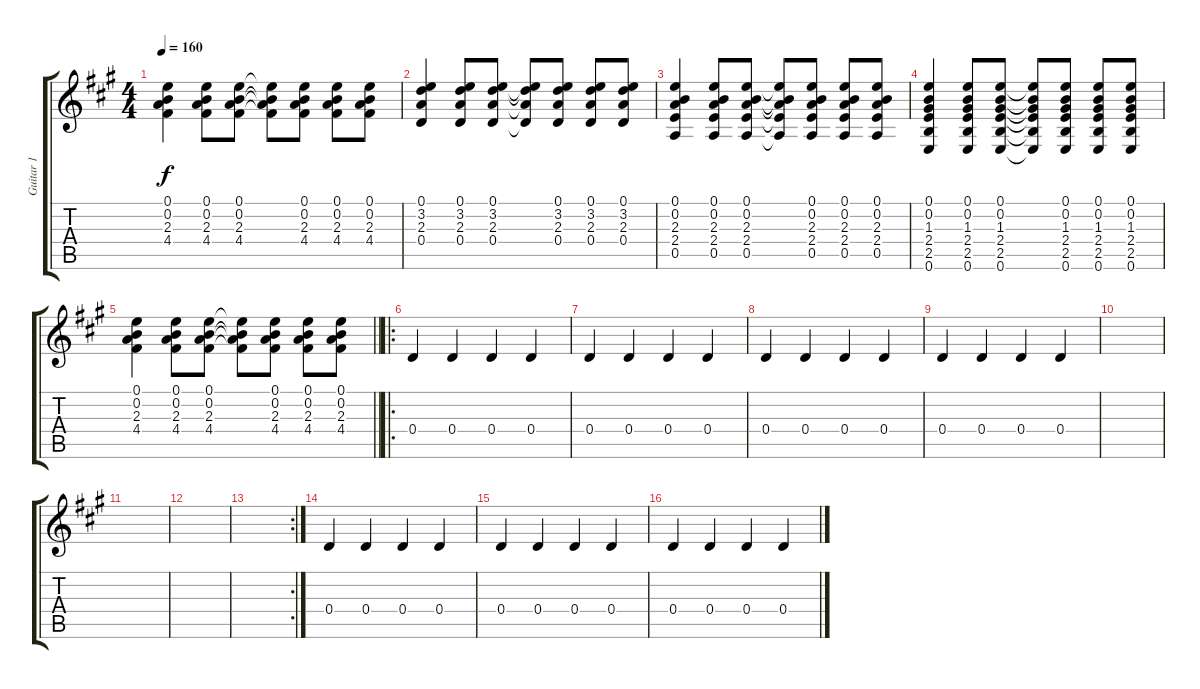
\track ("Guitar 1" "Guitar 1") {instrument electricguitarjazz}
\staff {score tabs}
\tuning (E4 B3 G3 D3 A2 E2) {hide}
\ts (4 4)
\tempo 160
\clef g2
\ks a
(0.1 0.2 2.3 4.4).4{dy f} (0.1 0.2 2.3 4.4).8 (0.1 0.2 2.3 4.4).8 (0.1{t} 0.2{t} 2.3{t} 4.4{t}).8 (0.1 0.2 2.3 4.4).8 (0.1 0.2 2.3 4.4).8 (0.1 0.2 2.3 4.4).8 |
(0.1 3.2 2.3 0.4).4 (0.1 3.2 2.3 0.4).8 (0.1 3.2 2.3 0.4).8 (0.1{t} 3.2{t} 2.3{t} 0.4{t}).8 (0.1 3.2 2.3 0.4).8 (0.1 3.2 2.3 0.4).8 (0.1 3.2 2.3 0.4).8 |
(0.1 0.2 2.3 2.4 0.5).4 (0.1 0.2 2.3 2.4 0.5).8 (0.1 0.2 2.3 2.4 0.5).8 (0.1{t} 0.2{t} 2.3{t} 2.4{t} 0.5{t}).8 (0.1 0.2 2.3 2.4 0.5).8 (0.1 0.2 2.3 2.4 0.5).8 (0.1 0.2 2.3 2.4 0.5).8 |
(0.1 0.2 1.3 2.4 2.5 0.6).4 (0.1 0.2 1.3 2.4 2.5 0.6).8 (0.1 0.2 1.3 2.4 2.5 0.6).8 (0.1{t} 0.2{t} 1.3{t} 2.4{t} 2.5{t} 0.6{t}).8 (0.1 0.2 1.3 2.4 2.5 0.6).8 (0.1 0.2 1.3 2.4 2.5 0.6).8 (0.1 0.2 1.3 2.4 2.5 0.6).8 |
\barLineRight lightlight
(0.1 0.2 2.3 4.4).4 (0.1 0.2 2.3 4.4).8 (0.1 0.2 2.3 4.4).8 (0.1{t} 0.2{t} 2.3{t} 4.4{t}).8 (0.1 0.2 2.3 4.4).8 (0.1 0.2 2.3 4.4).8 (0.1 0.2 2.3 4.4).8 |
\ro
0.4.4 0.4.4 0.4.4 0.4.4 |
0.4.4 0.4.4 0.4.4 0.4.4 |
0.4.4 0.4.4 0.4.4 0.4.4 |
0.4.4 0.4.4 0.4.4 0.4.4 |
|
|
|
\rc 2
|
0.4.4 0.4.4 0.4.4 0.4.4 |
0.4.4 0.4.4 0.4.4 0.4.4 |
0.4.4 0.4.4 0.4.4 0.4.4
